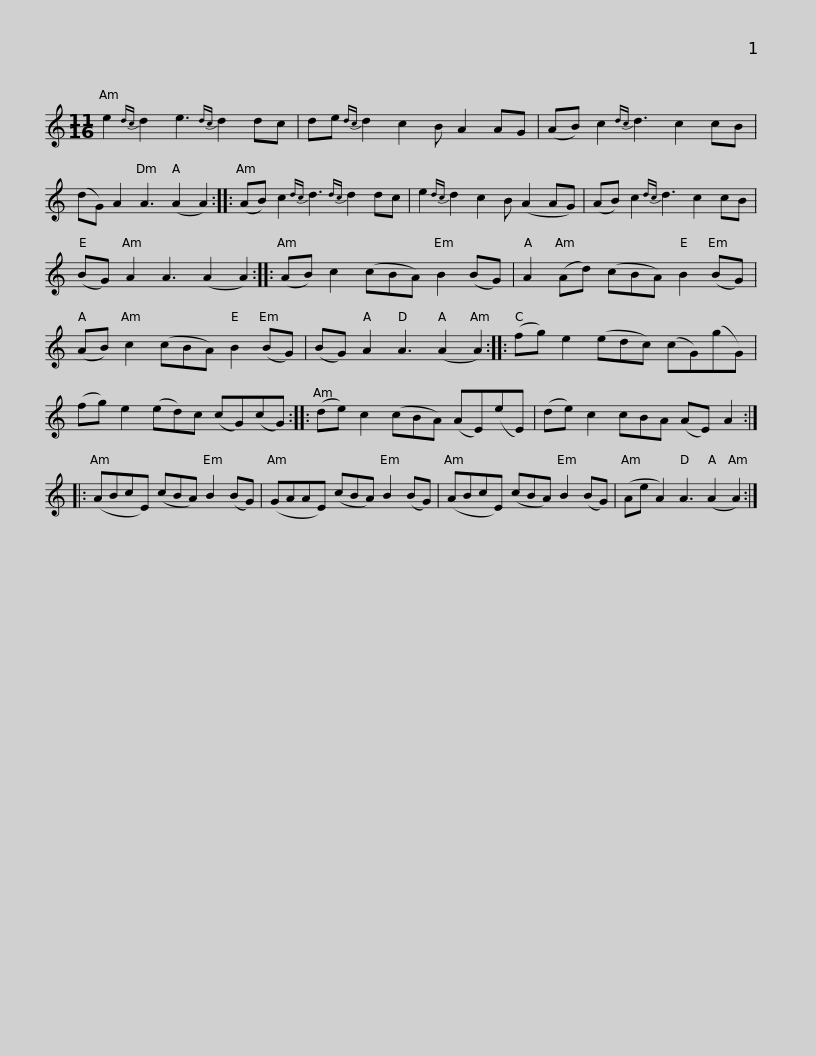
X:1
L:1/8
M:11/16
I:linebreak $
K:C
V:1 treble
V:1
 e2{dc} d2 e3{dc} d2 dc | de{dc} d2 c2 B A2 AG | (AB) c2{dc} d3 c2 cB | (dG) A2 A3 (A2 A2) ::$ (AB) c2{dc} d3{dc} d2 dc | %5
 e2{dc} d2 c2 B (A2 AG) | (AB) c2{dc} d3 c2 cB | (BG) A2 A3 (A2 A2) ::$ (AB) c2 (cBA) B2 (BG) | A2 (Ad) (cBA) B2 (BG) | %10
 (AB) c2 (cBA) B2 (BG) | (BG) A2 A3 (A2 A2) ::$ (fg) e2 (edc) (cG)(gG) | (fg) e2 (ed)c (cG)(cG) :: (de) c2 (cBA) (AE)(eE) | %15
 (de) c2 cBA (AE) A2 ::$ (ABcE) (cBA) B2 (BG) | (GAAE) (cBA) B2 (BG) | (ABcE) (cBA) B2 (BG) | (Ae A2) A3 (A2 A2) :| %20
